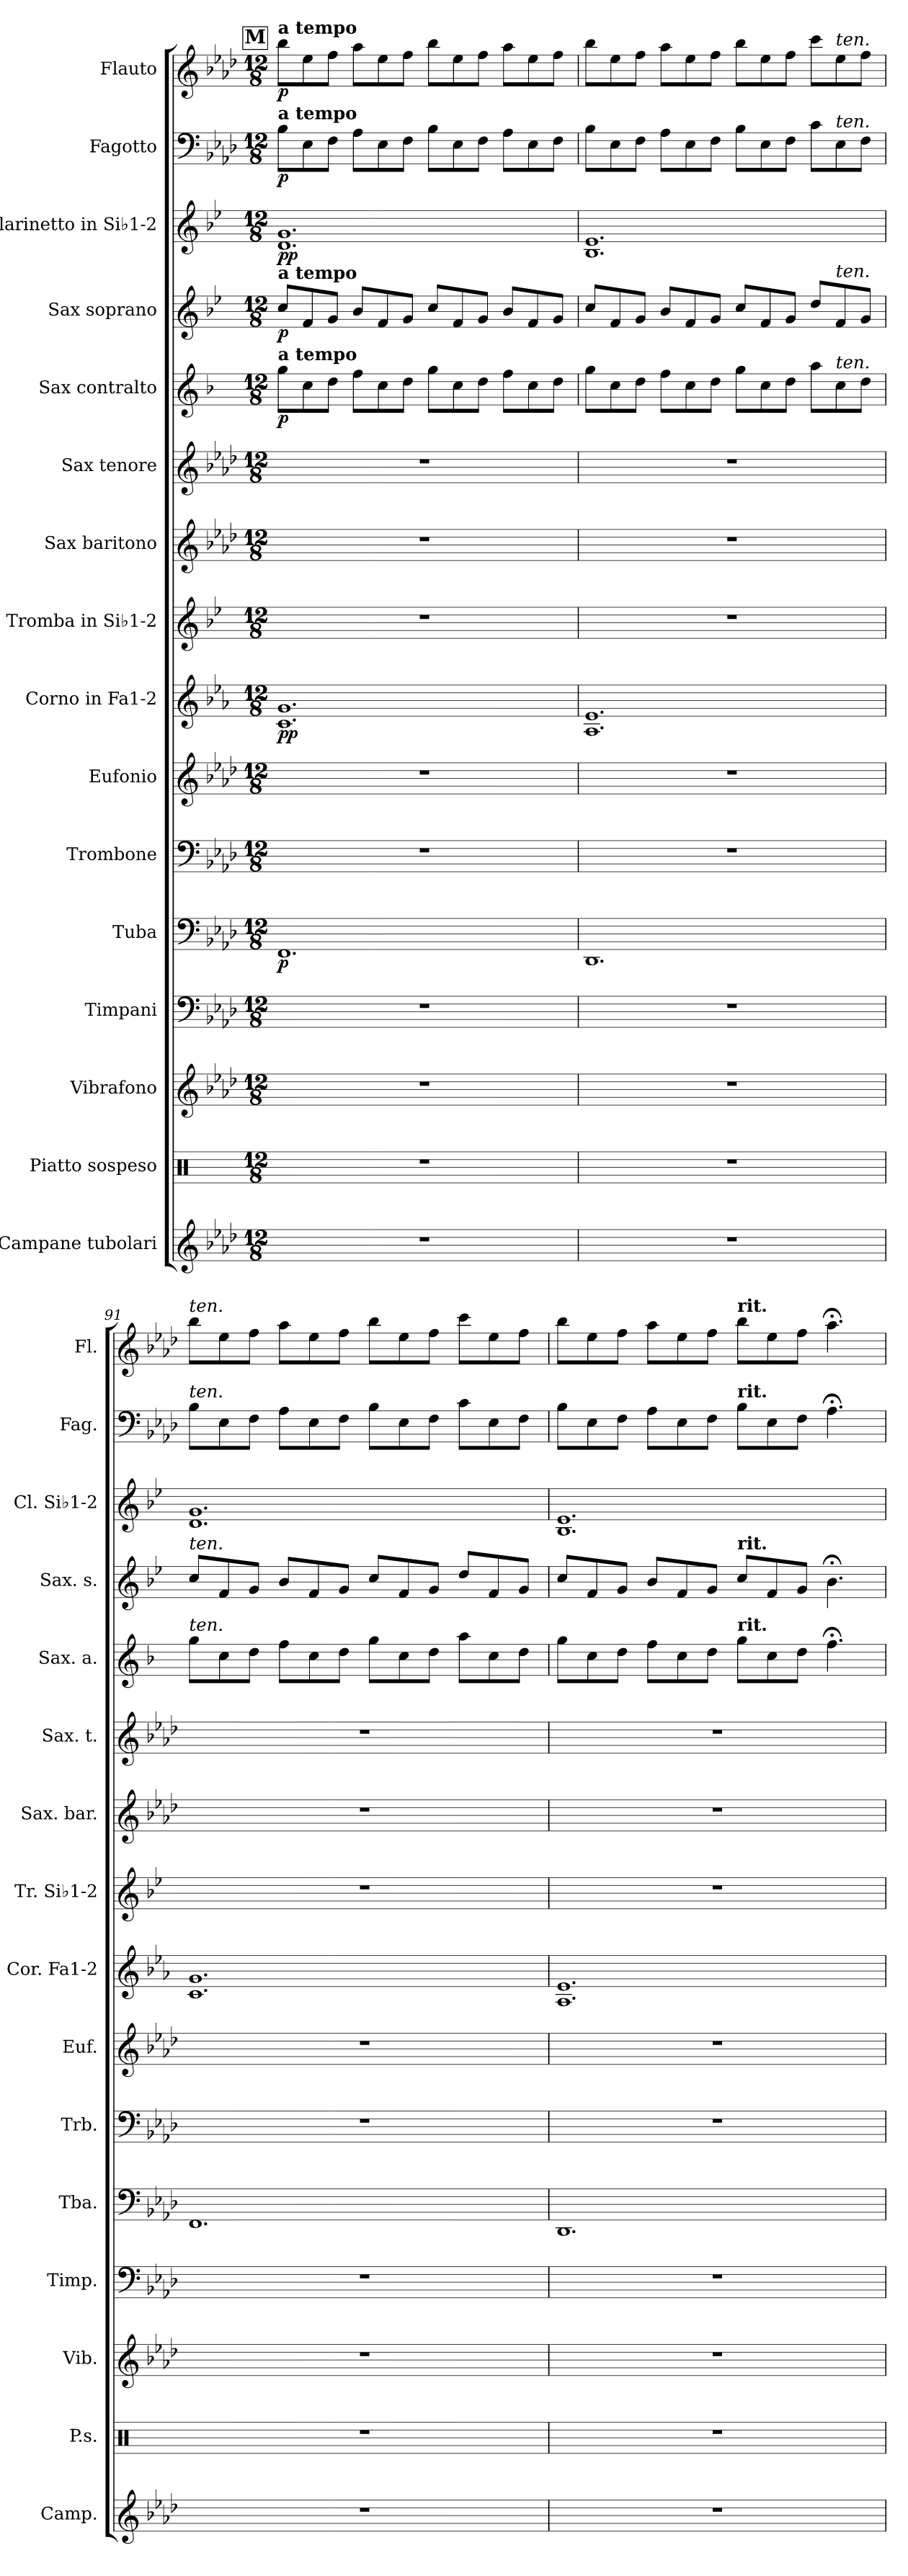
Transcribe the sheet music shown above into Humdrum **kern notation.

**kern	**kern	**kern	**kern	**kern	**dynam	**kern	**kern	**kern	**dynam	**kern	**kern	**kern	**kern	**dynam	**kern	**dynam	**kern	**dynam	**kern	**dynam	**kern	**dynam
*part16	*part15	*part14	*part13	*part12	*part12	*part11	*part10	*part9	*part9	*part8	*part7	*part6	*part5	*part5	*part4	*part4	*part3	*part3	*part2	*part2	*part1	*part1
*staff16	*staff15	*staff14	*staff13	*staff12	*staff12	*staff11	*staff10	*staff9	*staff9	*staff8	*staff7	*staff6	*staff5	*staff5	*staff4	*staff4	*staff3	*staff3	*staff2	*staff2	*staff1	*staff1
*I"Campane tubolari	*I"Piatto sospeso	*I"Vibrafono	*I"Timpani	*I"Tuba	*	*I"Trombone	*I"Eufonio	*I"Corno in Fa1-2	*	*I"Tromba in Si♭1-2	*I"Sax baritono	*I"Sax tenore	*I"Sax contralto	*	*I"Sax soprano	*	*I"Clarinetto in Si♭1-2	*	*I"Fagotto	*	*I"Flauto	*
*I'Camp.	*I'P.s.	*I'Vib.	*I'Timp.	*I'Tba.	*	*I'Trb.	*I'Euf.	*I'Cor. Fa1-2	*	*I'Tr. Si♭1-2	*I'Sax. bar.	*I'Sax. t.	*I'Sax. a.	*	*I'Sax. s.	*	*I'Cl. Si♭1-2	*	*I'Fag.	*	*I'Fl.	*
*clefG2	*clefX	*clefG2	*clefF4	*clefF4	*	*clefF4	*clefG2	*clefG2	*	*clefG2	*clefG2	*clefG2	*clefG2	*	*clefG2	*	*clefG2	*	*clefF4	*	*clefG2	*
*	*	*	*	*	*	*	*ITrd8c14	*ITrd4c7	*	*ITrd1c2	*ITrd12c21	*ITrd8c14	*ITrd5c9	*	*ITrd1c2	*	*ITrd1c2	*	*	*	*	*
*k[b-e-a-d-]	*k[]	*k[b-e-a-d-]	*k[b-e-a-d-]	*k[b-e-a-d-]	*	*k[b-e-a-d-]	*k[b-e-a-d-]	*k[b-e-a-d-]	*	*k[b-e-a-d-]	*k[b-e-a-d-]	*k[b-e-a-d-]	*k[b-e-a-d-]	*	*k[b-e-a-d-]	*	*k[b-e-a-d-]	*	*k[b-e-a-d-]	*	*k[b-e-a-d-]	*
*M12/8	*M12/8	*M12/8	*M12/8	*M12/8	*	*M12/8	*M12/8	*M12/8	*	*M12/8	*M12/8	*M12/8	*M12/8	*	*M12/8	*	*M12/8	*	*M12/8	*	*M12/8	*
*MM132	*MM132	*MM132	*MM132	*MM132	*	*MM132	*MM132	*MM132	*	*MM132	*MM132	*MM132	*MM132	*	*MM132	*	*MM132	*	*MM132	*	*MM132	*
!!LO:REH:place=s1:a:B:t=M
=89	=89	=89	=89	=89	=89	=89	=89	=89	=89	=89	=89	=89	=89	=89	=89	=89	=89	=89	=89	=89	=89	=89
!	!	!	!	!	!	!	!	!	!	!	!	!	!	!	!	!	!	!	!	!	!LO:TX:a:B:t=a tempo	!
!	!	!	!	!	!	!	!	!	!	!	!	!	!	!	!	!	!	!	!LO:TX:a:B:t=a tempo	!	!	!
!	!	!	!	!	!	!	!	!	!	!	!	!	!	!	!LO:TX:a:B:t=a tempo	!	!	!	!	!	!	!
!	!	!	!	!	!	!	!	!	!	!	!	!	!LO:TX:a:B:t=a tempo	!	!	!	!	!	!	!	!	!
!	!	!	!	!	!LO:DY:b	!	!	!	!LO:DY:b	!	!	!	!	!	!	!	!	!	!	!	!	!
!	!	!	!	!	!	!	!	!	!LO:DY:n=1:b	!	!	!	!	!LO:DY:b	!	!LO:DY:b	!	!LO:DY:b	!	!	!	!
!	!	!	!	!	!	!	!	!	!	!	!	!	!	!	!	!	!	!LO:DY:n=1:b	!	!LO:DY:b	!	!LO:DY:b
1.r	1.r	1.r	1.r	1.FF	p	1.r	1.r	1.F 1.c	p p	1.r	1.r	1.r	8b-\L	p	8b-/L	p	1.c 1.f	p p	8B-\L	p	8bb-\L	p
.	.	.	.	.	.	.	.	.	.	.	.	.	8e-\	.	8e-/	.	.	.	8E-\	.	8ee-\	.
.	.	.	.	.	.	.	.	.	.	.	.	.	8f\J	.	8f/J	.	.	.	8F\J	.	8ff\J	.
.	.	.	.	.	.	.	.	.	.	.	.	.	8a-\L	.	8a-/L	.	.	.	8A-\L	.	8aa-\L	.
.	.	.	.	.	.	.	.	.	.	.	.	.	8e-\	.	8e-/	.	.	.	8E-\	.	8ee-\	.
.	.	.	.	.	.	.	.	.	.	.	.	.	8f\J	.	8f/J	.	.	.	8F\J	.	8ff\J	.
.	.	.	.	.	.	.	.	.	.	.	.	.	8b-\L	.	8b-/L	.	.	.	8B-\L	.	8bb-\L	.
.	.	.	.	.	.	.	.	.	.	.	.	.	8e-\	.	8e-/	.	.	.	8E-\	.	8ee-\	.
.	.	.	.	.	.	.	.	.	.	.	.	.	8f\J	.	8f/J	.	.	.	8F\J	.	8ff\J	.
.	.	.	.	.	.	.	.	.	.	.	.	.	8a-\L	.	8a-/L	.	.	.	8A-\L	.	8aa-\L	.
.	.	.	.	.	.	.	.	.	.	.	.	.	8e-\	.	8e-/	.	.	.	8E-\	.	8ee-\	.
.	.	.	.	.	.	.	.	.	.	.	.	.	8f\J	.	8f/J	.	.	.	8F\J	.	8ff\J	.
=90	=90	=90	=90	=90	=90	=90	=90	=90	=90	=90	=90	=90	=90	=90	=90	=90	=90	=90	=90	=90	=90	=90
1.r	1.r	1.r	1.r	1.DD-	.	1.r	1.r	1.D- 1.A-	.	1.r	1.r	1.r	8b-\L	.	8b-/L	.	1.A- 1.d-	.	8B-\L	.	8bb-\L	.
.	.	.	.	.	.	.	.	.	.	.	.	.	8e-\	.	8e-/	.	.	.	8E-\	.	8ee-\	.
.	.	.	.	.	.	.	.	.	.	.	.	.	8f\J	.	8f/J	.	.	.	8F\J	.	8ff\J	.
.	.	.	.	.	.	.	.	.	.	.	.	.	8a-\L	.	8a-/L	.	.	.	8A-\L	.	8aa-\L	.
.	.	.	.	.	.	.	.	.	.	.	.	.	8e-\	.	8e-/	.	.	.	8E-\	.	8ee-\	.
.	.	.	.	.	.	.	.	.	.	.	.	.	8f\J	.	8f/J	.	.	.	8F\J	.	8ff\J	.
.	.	.	.	.	.	.	.	.	.	.	.	.	8b-\L	.	8b-/L	.	.	.	8B-\L	.	8bb-\L	.
.	.	.	.	.	.	.	.	.	.	.	.	.	8e-\	.	8e-/	.	.	.	8E-\	.	8ee-\	.
.	.	.	.	.	.	.	.	.	.	.	.	.	8f\J	.	8f/J	.	.	.	8F\J	.	8ff\J	.
.	.	.	.	.	.	.	.	.	.	.	.	.	8cc\L	.	8cc/L	.	.	.	8c\L	.	8ccc\L	.
!	!	!	!	!	!	!	!	!	!	!	!	!	!	!	!	!	!	!	!	!	!LO:TX:a:i:t=ten.	!
!	!	!	!	!	!	!	!	!	!	!	!	!	!	!	!	!	!	!	!LO:TX:a:i:t=ten.	!	!	!
!	!	!	!	!	!	!	!	!	!	!	!	!	!	!	!LO:TX:a:i:t=ten.	!	!	!	!	!	!	!
!	!	!	!	!	!	!	!	!	!	!	!	!	!LO:TX:a:i:t=ten.	!	!	!	!	!	!	!	!	!
.	.	.	.	.	.	.	.	.	.	.	.	.	8e-\	.	8e-/	.	.	.	8E-\	.	8ee-\	.
.	.	.	.	.	.	.	.	.	.	.	.	.	8f\J	.	8f/J	.	.	.	8F\J	.	8ff\J	.
=91	=91	=91	=91	=91	=91	=91	=91	=91	=91	=91	=91	=91	=91	=91	=91	=91	=91	=91	=91	=91	=91	=91
!	!	!	!	!	!	!	!	!	!	!	!	!	!	!	!	!	!	!	!	!	!LO:TX:a:i:t=ten.	!
!	!	!	!	!	!	!	!	!	!	!	!	!	!	!	!	!	!	!	!LO:TX:a:i:t=ten.	!	!	!
!	!	!	!	!	!	!	!	!	!	!	!	!	!	!	!LO:TX:a:i:t=ten.	!	!	!	!	!	!	!
!	!	!	!	!	!	!	!	!	!	!	!	!	!LO:TX:a:i:t=ten.	!	!	!	!	!	!	!	!	!
1.r	1.r	1.r	1.r	1.FF	.	1.r	1.r	1.F 1.c	.	1.r	1.r	1.r	8b-\L	.	8b-/L	.	1.c 1.f	.	8B-\L	.	8bb-\L	.
.	.	.	.	.	.	.	.	.	.	.	.	.	8e-\	.	8e-/	.	.	.	8E-\	.	8ee-\	.
.	.	.	.	.	.	.	.	.	.	.	.	.	8f\J	.	8f/J	.	.	.	8F\J	.	8ff\J	.
.	.	.	.	.	.	.	.	.	.	.	.	.	8a-\L	.	8a-/L	.	.	.	8A-\L	.	8aa-\L	.
.	.	.	.	.	.	.	.	.	.	.	.	.	8e-\	.	8e-/	.	.	.	8E-\	.	8ee-\	.
.	.	.	.	.	.	.	.	.	.	.	.	.	8f\J	.	8f/J	.	.	.	8F\J	.	8ff\J	.
.	.	.	.	.	.	.	.	.	.	.	.	.	8b-\L	.	8b-/L	.	.	.	8B-\L	.	8bb-\L	.
.	.	.	.	.	.	.	.	.	.	.	.	.	8e-\	.	8e-/	.	.	.	8E-\	.	8ee-\	.
.	.	.	.	.	.	.	.	.	.	.	.	.	8f\J	.	8f/J	.	.	.	8F\J	.	8ff\J	.
.	.	.	.	.	.	.	.	.	.	.	.	.	8cc\L	.	8cc/L	.	.	.	8c\L	.	8ccc\L	.
.	.	.	.	.	.	.	.	.	.	.	.	.	8e-\	.	8e-/	.	.	.	8E-\	.	8ee-\	.
.	.	.	.	.	.	.	.	.	.	.	.	.	8f\J	.	8f/J	.	.	.	8F\J	.	8ff\J	.
=92	=92	=92	=92	=92	=92	=92	=92	=92	=92	=92	=92	=92	=92	=92	=92	=92	=92	=92	=92	=92	=92	=92
1.r	1.r	1.r	1.r	1.DD-	.	1.r	1.r	1.D- 1.A-	.	1.r	1.r	1.r	8b-\L	.	8b-/L	.	1.A- 1.d-	.	8B-\L	.	8bb-\L	.
.	.	.	.	.	.	.	.	.	.	.	.	.	8e-\	.	8e-/	.	.	.	8E-\	.	8ee-\	.
.	.	.	.	.	.	.	.	.	.	.	.	.	8f\J	.	8f/J	.	.	.	8F\J	.	8ff\J	.
.	.	.	.	.	.	.	.	.	.	.	.	.	8a-\L	.	8a-/L	.	.	.	8A-\L	.	8aa-\L	.
.	.	.	.	.	.	.	.	.	.	.	.	.	8e-\	.	8e-/	.	.	.	8E-\	.	8ee-\	.
.	.	.	.	.	.	.	.	.	.	.	.	.	8f\J	.	8f/J	.	.	.	8F\J	.	8ff\J	.
*	*	*	*	*	*	*	*	*	*	*	*	*	*	*	*	*	*	*	*	*	*MM117	*
!	!	!	!	!	!	!	!	!	!	!	!	!	!	!	!	!	!	!	!	!	!LO:TX:a:B:t=rit.	!
!	!	!	!	!	!	!	!	!	!	!	!	!	!	!	!	!	!	!	!LO:TX:a:B:t=rit.	!	!	!
!	!	!	!	!	!	!	!	!	!	!	!	!	!	!	!LO:TX:a:B:t=rit.	!	!	!	!	!	!	!
!	!	!	!	!	!	!	!	!	!	!	!	!	!LO:TX:a:B:t=rit.	!	!	!	!	!	!	!	!	!
.	.	.	.	.	.	.	.	.	.	.	.	.	8b-\L	.	8b-/L	.	.	.	8B-\L	.	8bb-\L	.
.	.	.	.	.	.	.	.	.	.	.	.	.	8e-\	.	8e-/	.	.	.	8E-\	.	8ee-\	.
.	.	.	.	.	.	.	.	.	.	.	.	.	8f\J	.	8f/J	.	.	.	8F\J	.	8ff\J	.
.	.	.	.	.	.	.	.	.	.	.	.	.	4.a-;<\	.	4.a-;<\	.	.	.	4.A-;<\	.	4.aa-;<\	.
=	=	=	=	=	=	=	=	=	=	=	=	=	=	=	=	=	=	=	=	=	=	=
*-	*-	*-	*-	*-	*-	*-	*-	*-	*-	*-	*-	*-	*-	*-	*-	*-	*-	*-	*-	*-	*-	*-
